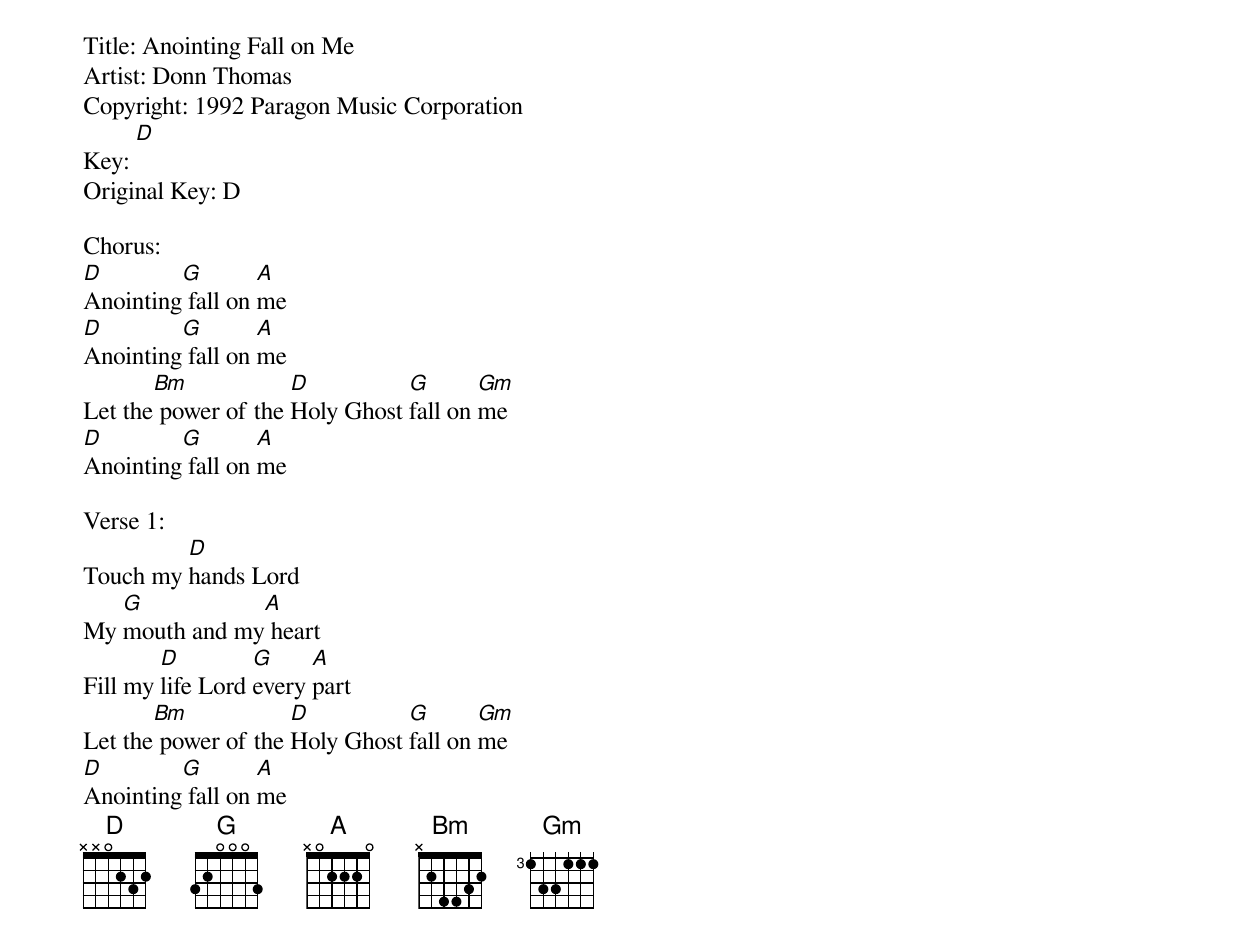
Title: Anointing Fall on Me
Artist: Donn Thomas
Copyright: 1992 Paragon Music Corporation
Key: [D]
Original Key: D

Chorus:
[D]Anointing[G] fall on [A]me
[D]Anointing[G] fall on [A]me
Let the[Bm] power of the [D]Holy Ghost [G]fall on [Gm]me
[D]Anointing[G] fall on [A]me

Verse 1:
Touch my [D]hands Lord
My [G]mouth and my[A] heart
Fill my [D]life Lord [G]every [A]part
Let the[Bm] power of the [D]Holy Ghost [G]fall on [Gm]me
[D]Anointing[G] fall on [A]me
